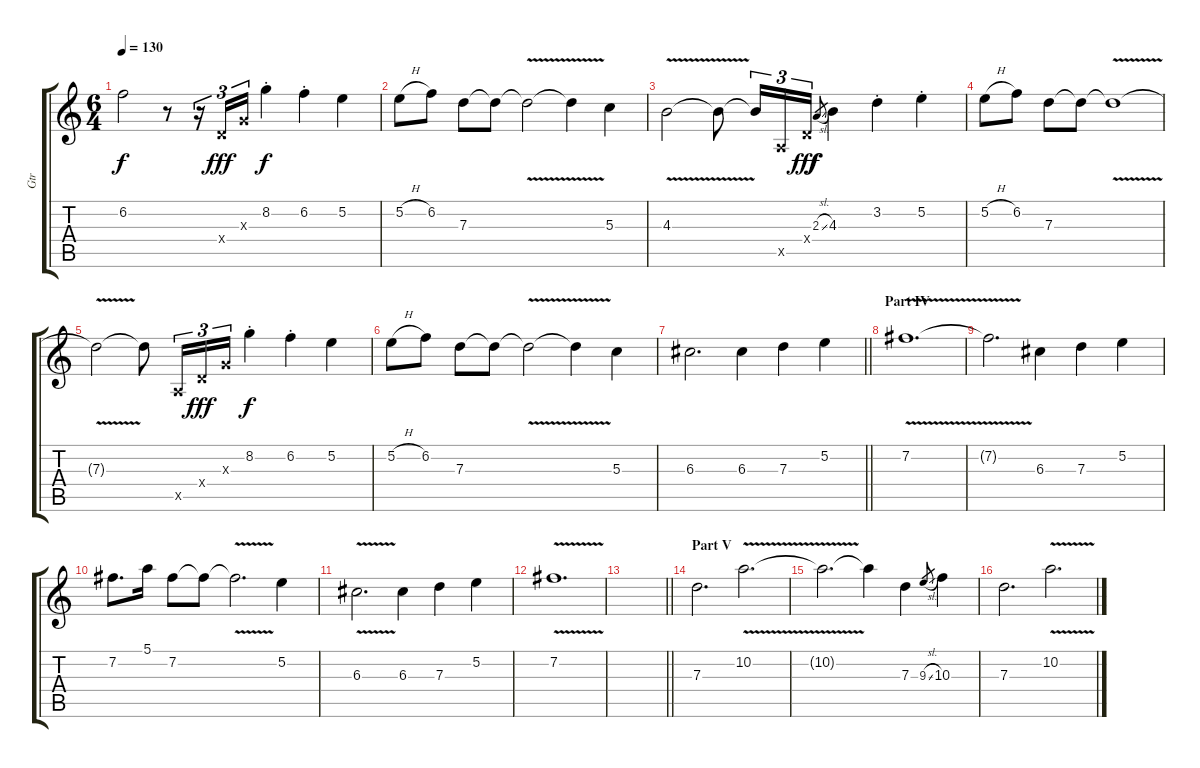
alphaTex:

\track ("Gtr" "Gtr") {instrument electricguitarjazz}
\staff {score tabs}
\tuning (E4 B3 G3 D3 A2 E2) {hide}
\ts (6 4)
\tempo 130
\clef g2
\ks c
6.2{t}.2{dy f} r.8 r.16{tu (3 2)} 0.4{x}.16{tu (3 2) dy fff} 0.3{x}.16{tu (3 2)} 8.2{st}.4{dy f} 6.2{st}.4 5.2.4 |
5.2{h}.8 6.2.8 7.3.8 7.3{t}.8 7.3{v t}.2 7.3{v t}.4 5.3.4 |
4.3{v}.2 4.3{t}.8 4.3{t}.16{tu (3 2)} 0.5{x}.16{tu (3 2)} 0.4{x}.16{tu (3 2) dy fff} 2.3{sl}.8{gr dy f} 4.3.4 3.2{st}.4 5.2{st}.4 |
5.2{h}.8 6.2.8 7.3.8 7.3{t}.8 7.3{v t}.1 |
7.3{t}.2 7.3{t}.8 0.5{x}.16{tu (3 2)} 0.4{x}.16{tu (3 2) dy fff} 0.3{x}.16{tu (3 2)} 8.2{st}.4{dy f} 6.2{st}.4 5.2.4 |
5.2{h}.8 6.2.8 7.3.8 7.3{t}.8 7.3{v t}.2 7.3{v t}.4 5.3.4 |
\barLineRight lightlight
6.3.2{d} 6.3.4 7.3.4 5.2.4 |
\section ("" "Part IV")
7.2{v}.1{d} |
7.2{t}.2{d} 6.3.4 7.3.4 5.2.4 |
7.2.8{d} 5.1.16 7.2.8 7.2{t}.8 7.2{v t}.2{d} 5.2.4 |
6.3{v}.2{d} 6.3.4 7.3.4 5.2.4 |
7.2{v}.1{d} |
\barLineRight lightlight
|
\section ("" "Part V")
7.3.2{d} 10.2{v}.2{d} |
10.2{t}.2{d} 10.2{t}.4 7.3.4 9.3{sl}.8{gr} 10.3.4 |
7.3.2{d} 10.2{v}.2{d}
